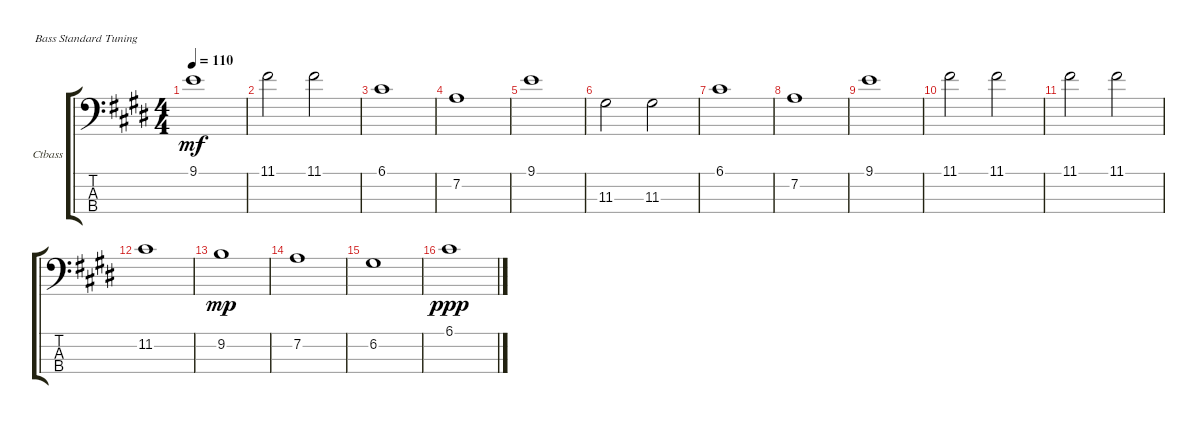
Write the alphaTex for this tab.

\defaultSystemsLayout 4
\bracketExtendMode groupsimilarinstruments
\firstSystemTrackNameOrientation horizontal
\otherSystemsTrackNameOrientation horizontal
\track ("Contrabass" "Ctbass") {instrument contrabass}
\staff {score tabs}
\tuning (G2 D2 A1 E1)
\ts (4 4)
\tempo 110
\clef f4
\ks c#minor
9.1.1{dy mf} |
11.1.2 11.1.2 |
6.1.1 |
7.2.1 |
9.1.1 |
11.3.2 11.3.2 |
6.1.1 |
7.2.1 |
9.1.1 |
11.1.2 11.1.2 |
11.1.2 11.1.2 |
11.2.1 |
9.2.1{dy mp} |
7.2.1 |
6.2.1 |
6.1.1{dy ppp}
